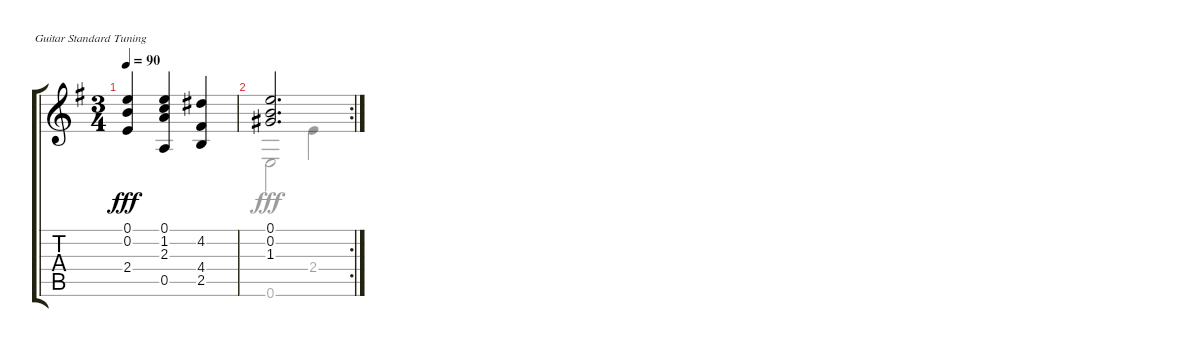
\bracketExtendMode groupsimilarinstruments
\firstSystemTrackNameOrientation horizontal
\otherSystemsTrackNameOrientation horizontal
\track "" {instrument acousticguitarnylon}
\staff {score tabs}
\tuning (E4 B3 G3 D3 A2 E2)
\voice
\ts (3 4)
\tempo 90
\clef g2
\ks g
(0.1 0.2 2.4).4{dy fff} (0.1 1.2 2.3 0.5).4 (4.2 4.4 2.5).4 |
\rc 2
(0.1 0.2 1.3).2{d}
\voice
\clef g2
\ottava regular
\simile none
\ks g
|
0.6.2 2.4.4
